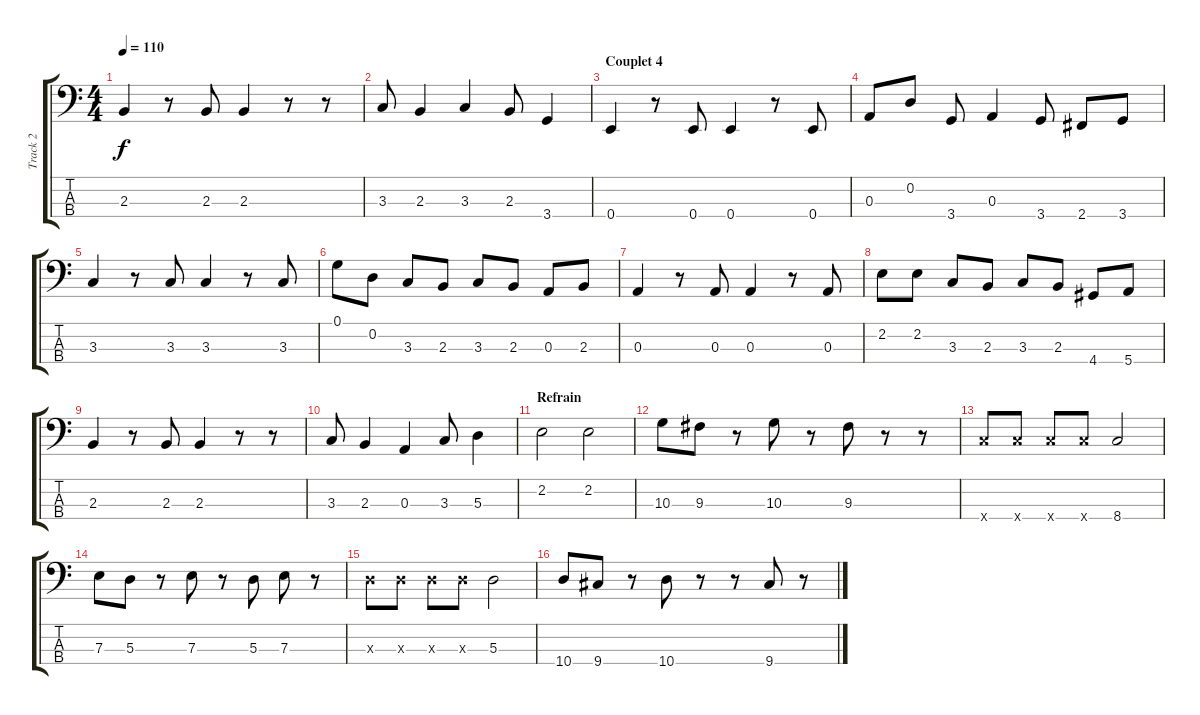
\track ("Track 2" "Track 2") {instrument electricbassfinger}
\staff {score tabs}
\tuning (G2 D2 A1 E1) {hide}
\ts (4 4)
\tempo 110
\clef f4
\ks c
2.3.4{dy f} r.8 2.3.8 2.3.4 r.8 r.8 |
3.3.8 2.3.4 3.3.4 2.3.8 3.4.4 |
\section ("" "Couplet 4")
0.4.4 r.8 0.4.8 0.4.4 r.8 0.4.8 |
0.3.8 0.2.8 3.4.8 0.3.4 3.4.8 2.4.8 3.4.8 |
3.3.4 r.8 3.3.8 3.3.4 r.8 3.3.8 |
0.1.8 0.2.8 3.3.8 2.3.8 3.3.8 2.3.8 0.3.8 2.3.8 |
0.3.4 r.8 0.3.8 0.3.4 r.8 0.3.8 |
2.2.8 2.2.8 3.3.8 2.3.8 3.3.8 2.3.8 4.4.8 5.4.8 |
2.3.4 r.8 2.3.8 2.3.4 r.8 r.8 |
3.3.8 2.3.4 0.3.4 3.3.8 5.3.4 |
\section ("" "Refrain")
2.2.2 2.2.2 |
10.3.8 9.3.8 r.8 10.3.8 r.8 9.3.8 r.8 r.8 |
8.4{x}.8 8.4{x}.8 8.4{x}.8 8.4{x}.8 8.4.2 |
7.3.8 5.3.8 r.8 7.3.8 r.8 5.3.8 7.3.8 r.8 |
5.3{x}.8 5.3{x}.8 5.3{x}.8 5.3{x}.8 5.3.2 |
10.4.8 9.4.8 r.8 10.4.8 r.8 r.8 9.4.8 r.8
